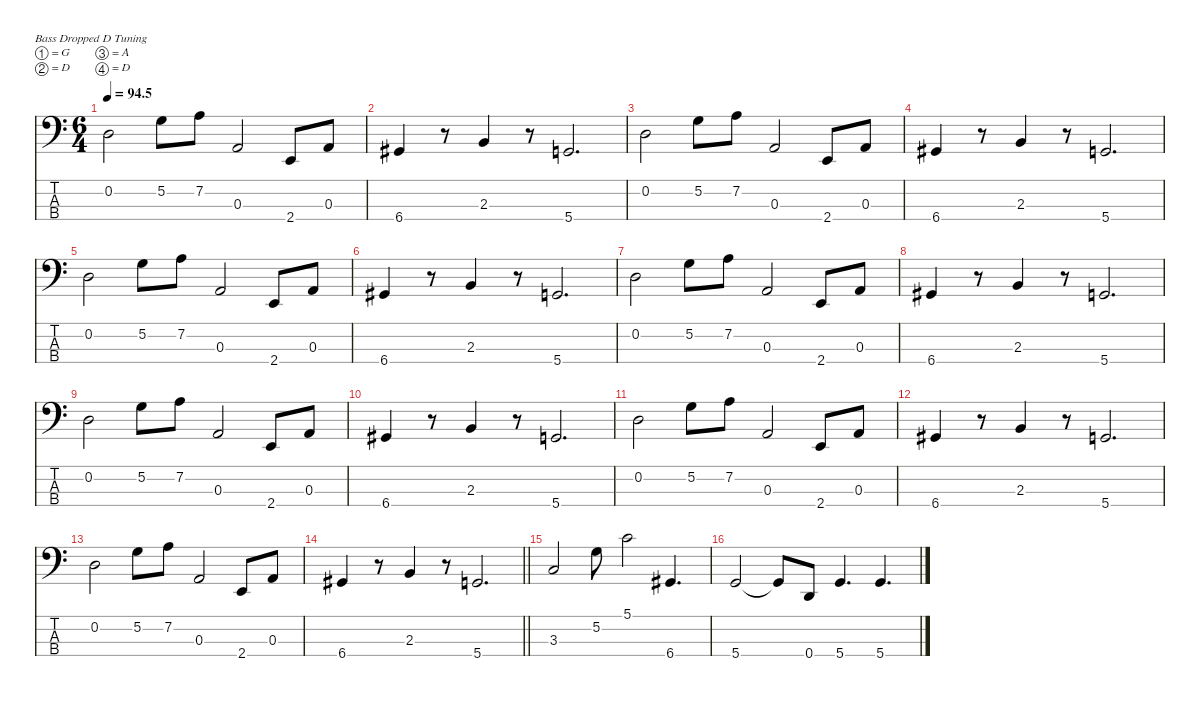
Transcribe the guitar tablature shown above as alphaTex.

\defaultSystemsLayout 4
\hideDynamics
\bracketExtendMode nobrackets
\singleTrackTrackNamePolicy hidden
\multiTrackTrackNamePolicy hidden
\firstSystemTrackNameMode fullname
\firstSystemTrackNameOrientation horizontal
\otherSystemsTrackNameOrientation horizontal
\track ("Bass" "el.bs.") {defaultSystemsLayout 4 instrument electricbassfinger}
\staff {score tabs}
\tuning (G2 D2 A1 D1)
\ts (6 4)
\tempo
94.5
\accidentals auto
\clef f4
\ottava regular
\simile none
\ks c
0.2.2{dy f beam Down} 5.2.8{beam Down} 7.2.8{beam Down} 0.3.2{beam Up} 2.4.8{beam Up} 0.3.8{beam Up} |
6.4{acc #}.4{beam Up} r.8{beam Up} 2.3.4{beam Up} r.8{beam Up} 5.4.2{d beam Up} |
0.2.2{beam Down} 5.2.8{beam Down} 7.2.8{beam Down} 0.3.2{beam Up} 2.4.8{beam Up} 0.3.8{beam Up} |
6.4{acc #}.4{beam Up} r.8{beam Up} 2.3.4{beam Up} r.8{beam Up} 5.4.2{d beam Up} |
0.2.2{beam Down} 5.2.8{beam Down} 7.2.8{beam Down} 0.3.2{beam Up} 2.4.8{beam Up} 0.3.8{beam Up} |
6.4{acc #}.4{beam Up} r.8{beam Up} 2.3.4{beam Up} r.8{beam Up} 5.4.2{d beam Up} |
0.2.2{beam Down} 5.2.8{beam Down} 7.2.8{beam Down} 0.3.2{beam Up} 2.4.8{beam Up} 0.3.8{beam Up} |
6.4{acc #}.4{beam Up} r.8{beam Up} 2.3.4{beam Up} r.8{beam Up} 5.4.2{d beam Up} |
0.2.2{beam Down} 5.2.8{beam Down} 7.2.8{beam Down} 0.3.2{beam Up} 2.4.8{beam Up} 0.3.8{beam Up} |
6.4{acc #}.4{beam Up} r.8{beam Up} 2.3.4{beam Up} r.8{beam Up} 5.4.2{d beam Up} |
0.2.2{beam Down} 5.2.8{beam Down} 7.2.8{beam Down} 0.3.2{beam Up} 2.4.8{beam Up} 0.3.8{beam Up} |
6.4{acc #}.4{beam Up} r.8{beam Up} 2.3.4{beam Up} r.8{beam Up} 5.4.2{d beam Up} |
0.2.2{beam Down} 5.2.8{beam Down} 7.2.8{beam Down} 0.3.2{beam Up} 2.4.8{beam Up} 0.3.8{beam Up} |
\barLineRight lightlight
6.4{acc #}.4{beam Up} r.8{beam Up} 2.3.4{beam Up} r.8{beam Up} 5.4.2{d beam Up} |
3.3.2{beam Up} 5.2.8{beam Down} 5.1.2{beam Down} 6.4{acc #}.4{d beam Up} |
5.4.2{beam Up} 5.4{t}.8{beam Up} 0.4.8{beam Up} 5.4.4{d beam Up} 5.4.4{d beam Up}
